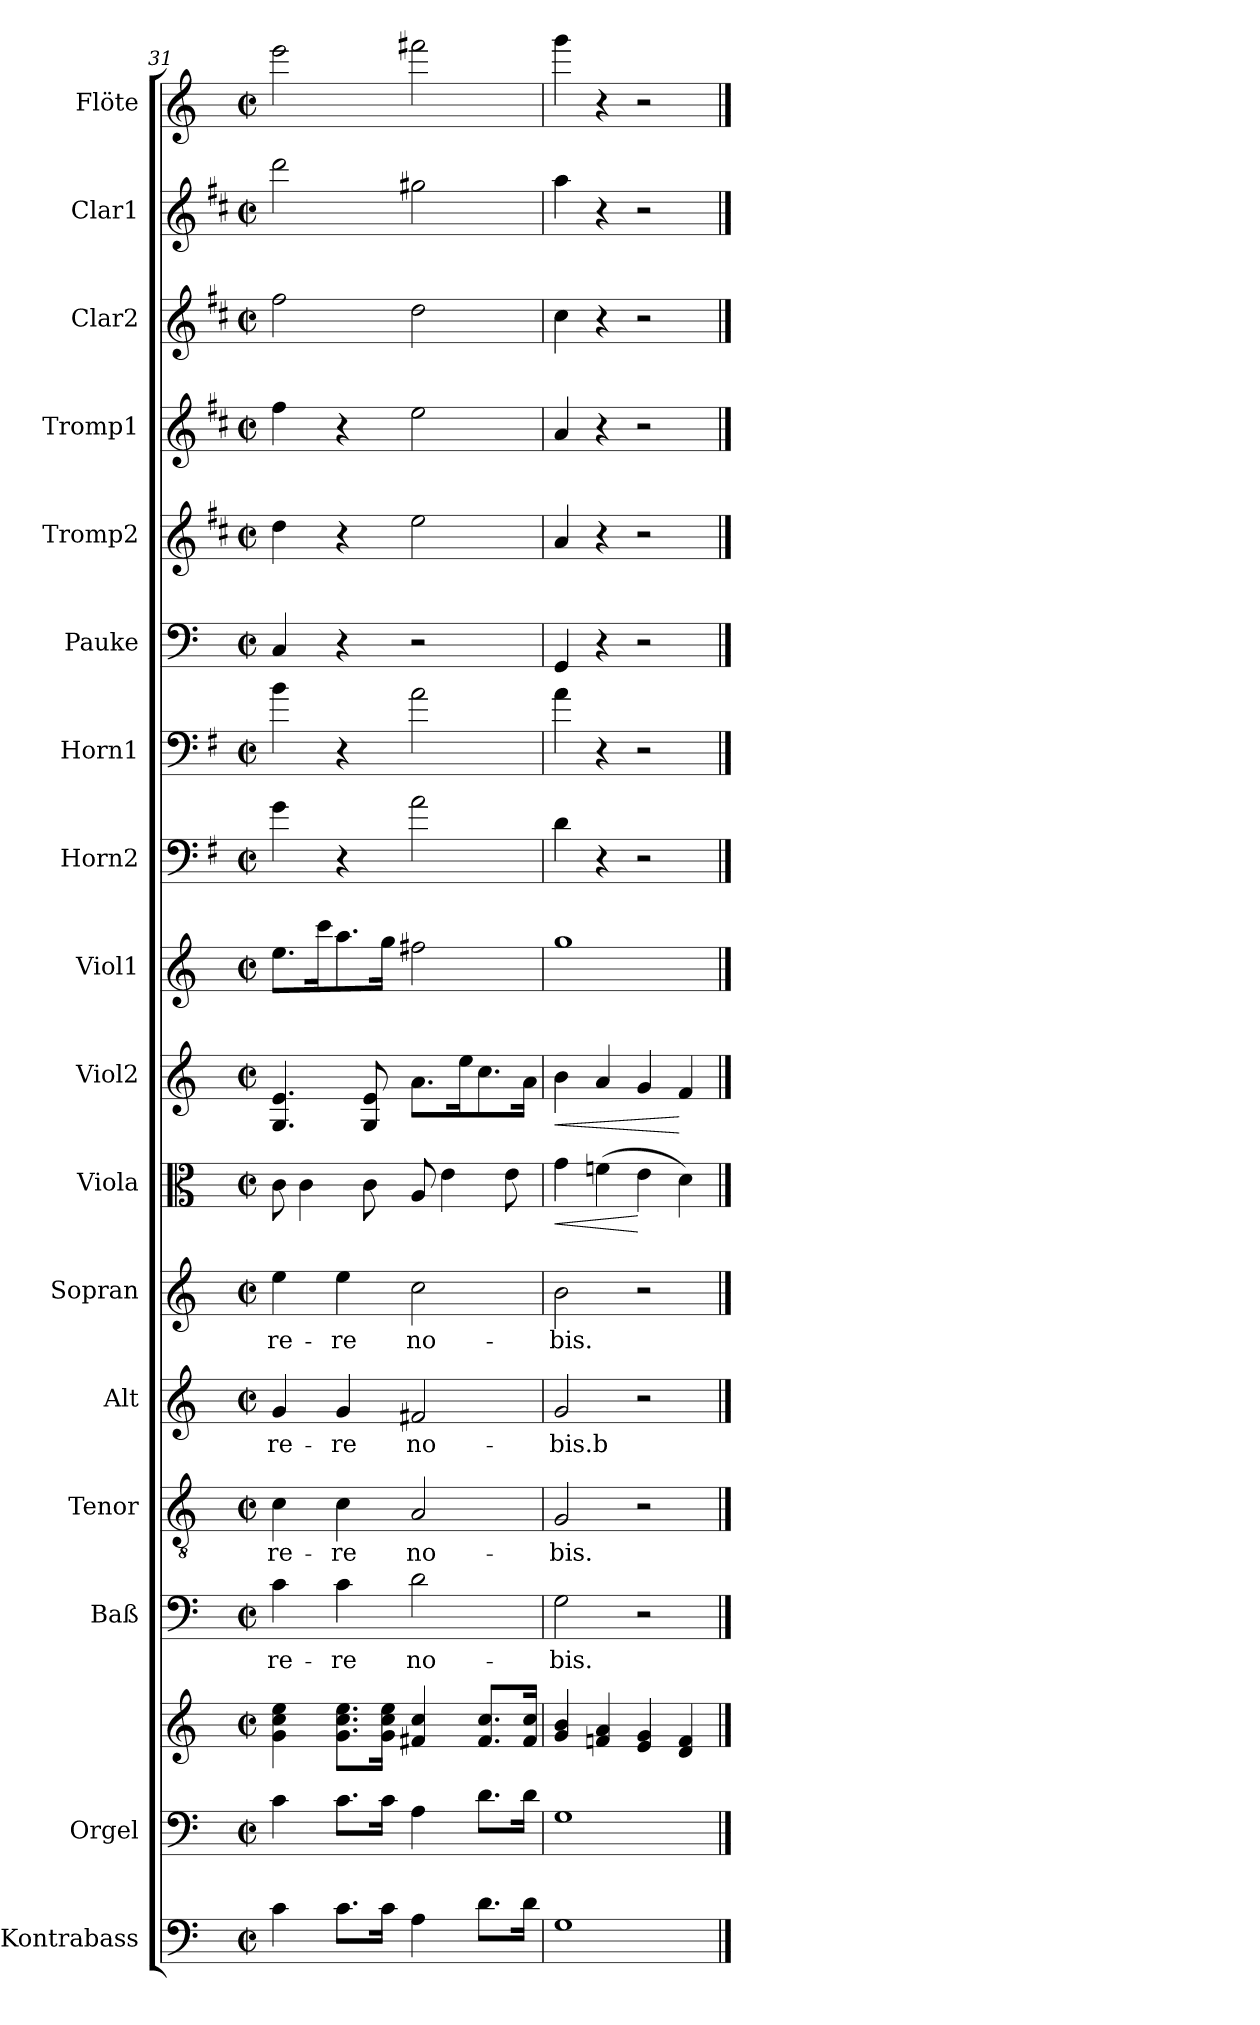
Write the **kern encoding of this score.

**kern	**kern	**kern	**kern	**text	**kern	**text	**kern	**text	**kern	**text	**kern	**dynam	**kern	**dynam	**kern	**kern	**kern	**kern	**kern	**kern	**kern	**kern	**kern
*part17	*part16	*part16	*part15	*part15	*part14	*part14	*part13	*part13	*part12	*part12	*part11	*part11	*part10	*part10	*part9	*part8	*part7	*part6	*part5	*part4	*part3	*part2	*part1
*staff18	*staff17	*staff16	*staff15	*staff15	*staff14	*staff14	*staff13	*staff13	*staff12	*staff12	*staff11	*staff11	*staff10	*staff10	*staff9	*staff8	*staff7	*staff6	*staff5	*staff4	*staff3	*staff2	*staff1
*I"Kontrabass	*I"Orgel	*	*I"Baß	*	*I"Tenor	*	*I"Alt	*	*I"Sopran	*	*I"Viola	*	*I"Viol2	*	*I"Viol1	*I"Horn2	*I"Horn1	*I"Pauke	*I"Tromp2	*I"Tromp1	*I"Clar2	*I"Clar1	*I"Flöte
*I'Kb	*	*	*I'B	*	*I'T	*	*I'A	*	*I'S	*	*I'Vla	*	*I'Vl2	*	*I'Vl1	*I'Hr2	*I'Hr1	*I'Pk	*I'Tr2	*I'Tr1	*I'Cl2	*I'Cl1	*I'Fl
*clefF4	*clefF4	*clefG2	*clefF4	*	*clefGv2	*	*clefG2	*	*clefG2	*	*clefC3	*	*clefG2	*	*clefG2	*clefF4	*clefF4	*clefF4	*clefG2	*clefG2	*clefG2	*clefG2	*clefG2
*ITrd7c12	*	*	*	*	*	*	*	*	*	*	*	*	*	*	*	*ITrd4c7	*ITrd4c7	*	*ITrd1c2	*ITrd1c2	*ITrd1c2	*ITrd1c2	*
*k[]	*k[]	*k[]	*k[]	*	*k[]	*	*k[]	*	*k[]	*	*k[]	*	*k[]	*	*k[]	*k[]	*k[]	*k[]	*k[]	*k[]	*k[]	*k[]	*k[]
*C:	*C:	*C:	*C:	*	*C:	*	*C:	*	*C:	*	*C:	*	*C:	*	*C:	*C:	*C:	*C:	*C:	*C:	*C:	*C:	*C:
*M2/2	*M2/2	*M2/2	*M2/2	*	*M2/2	*	*M2/2	*	*M2/2	*	*M2/2	*	*M2/2	*	*M2/2	*M2/2	*M2/2	*M2/2	*M2/2	*M2/2	*M2/2	*M2/2	*M2/2
*met(c|)	*met(c|)	*met(c|)	*met(c|)	*	*met(c|)	*	*met(c|)	*	*met(c|)	*	*met(c|)	*	*met(c|)	*	*met(c|)	*met(c|)	*met(c|)	*met(c|)	*met(c|)	*met(c|)	*met(c|)	*met(c|)	*met(c|)
=31	=31	=31	=31	=31	=31	=31	=31	=31	=31	=31	=31	=31	=31	=31	=31	=31	=31	=31	=31	=31	=31	=31	=31
!	!	!	!	!LO:LY:b	!	!LO:LY:b	!	!LO:LY:b	!	!LO:LY:b	!	!	!	!	!	!	!	!	!	!	!	!	!
4C\	4c\	4g\ 4cc\ 4ee\	4c\	-re-	4c\	-re-	4g/	-re-	4ee\	-re-	8c\	.	4.G/ 4.e/	.	8.ee\L	4c\	4e\	4C/	4cc\	4ee\	2ee\	2ccc\	2eee\
.	.	.	.	.	.	.	.	.	.	.	4c\	.	.	.	.	.	.	.	.	.	.	.	.
.	.	.	.	.	.	.	.	.	.	.	.	.	.	.	16ccc\k	.	.	.	.	.	.	.	.
!	!	!	!	!LO:LY:b	!	!LO:LY:b	!	!LO:LY:b	!	!LO:LY:b	!	!	!	!	!	!	!	!	!	!	!	!	!
8.C\L	8.c\L	8.g\ 8.cc\ 8.ee\L	4c\	-re	4c\	-re	4g/	-re	4ee\	-re	.	.	.	.	8.aa\	4r	4r	4r	4r	4r	.	.	.
.	.	.	.	.	.	.	.	.	.	.	8c\	.	8G/ 8e/	.	.	.	.	.	.	.	.	.	.
16C\Jk	16c\Jk	16g\ 16cc\ 16ee\Jk	.	.	.	.	.	.	.	.	.	.	.	.	16gg\Jk	.	.	.	.	.	.	.	.
!	!	!	!	!LO:LY:b	!	!LO:LY:b	!	!LO:LY:b	!	!LO:LY:b	!	!	!	!	!	!	!	!	!	!	!	!	!
4AA\	4A\	4f#X/ 4cc/	2d\	no-	2A/	no-	2f#X/	no-	2cc\	no-	8A/	.	8.a\L	.	2ff#X\	2d\	2d\	2r	2dd\	2dd\	2cc\	2ff#X\	2fff#X\
.	.	.	.	.	.	.	.	.	.	.	4e\	.	.	.	.	.	.	.	.	.	.	.	.
.	.	.	.	.	.	.	.	.	.	.	.	.	16ee\k	.	.	.	.	.	.	.	.	.	.
8.D\L	8.d\L	8.f#/ 8.cc/L	.	.	.	.	.	.	.	.	.	.	8.cc\	.	.	.	.	.	.	.	.	.	.
.	.	.	.	.	.	.	.	.	.	.	8e\	.	.	.	.	.	.	.	.	.	.	.	.
16D\Jk	16d\Jk	16f#/ 16cc/Jk	.	.	.	.	.	.	.	.	.	.	16a\Jk	.	.	.	.	.	.	.	.	.	.
=32	=32	=32	=32	=32	=32	=32	=32	=32	=32	=32	=32	=32	=32	=32	=32	=32	=32	=32	=32	=32	=32	=32	=32
!	!	!	!	!LO:LY:b	!	!LO:LY:b	!	!LO:LY:b	!	!LO:LY:b	!	!LO:HP:b	!	!LO:HP:b	!	!	!	!	!	!	!	!	!
1GG	1G	4g/ 4b/	2G\	-bis.	2G/	-bis.	2g/	-bis.b	2b\	-bis.	4g\	<	4b\	<	1gg	4G\	4d\	4GG/	4g/	4g/	4b\	4gg\	4ggg\
.	.	4fn/ 4a/	.	.	.	.	.	.	.	.	(>4fn\	.	4a/	.	.	4r	4r	4r	4r	4r	4r	4r	4r
.	.	4e/ 4g/	2r	.	2r	.	2r	.	2r	.	4e\	[	4g/	.	.	2r	2r	2r	2r	2r	2r	2r	2r
.	.	4d/ 4f/	.	.	.	.	.	.	.	.	4d\)	.	4f/	[	.	.	.	.	.	.	.	.	.
==	==	==	==	==	==	==	==	==	==	==	==	==	==	==	==	==	==	==	==	==	==	==	==
*-	*-	*-	*-	*-	*-	*-	*-	*-	*-	*-	*-	*-	*-	*-	*-	*-	*-	*-	*-	*-	*-	*-	*-
